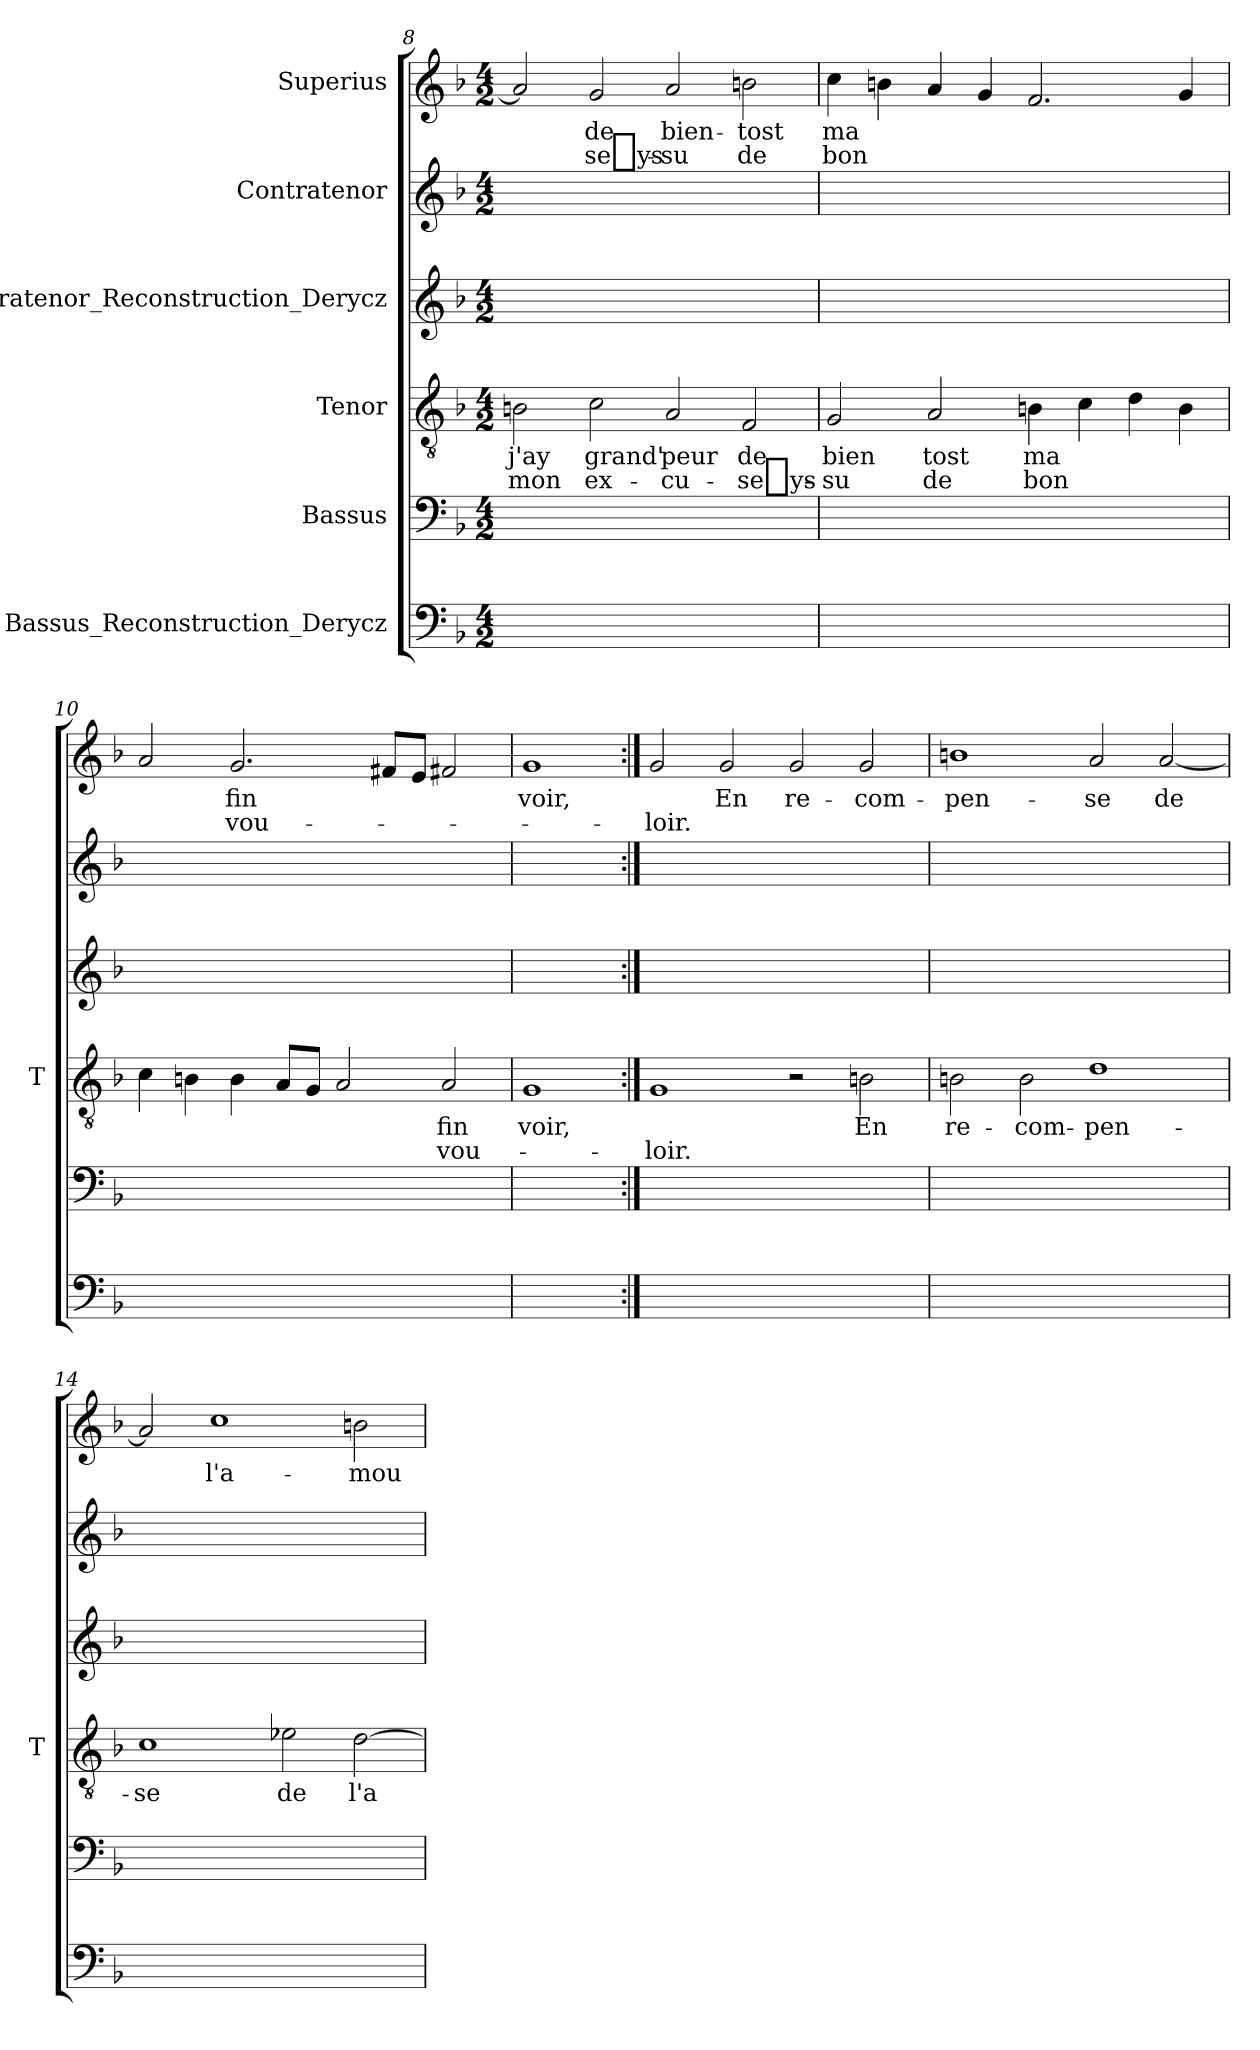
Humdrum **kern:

**kern	**kern	**kern	**text	**text	**kern	**kern	**kern	**text	**text
*part6	*part5	*part4	*part4	*part4	*part3	*part2	*part1	*part1	*part1
*staff6	*staff5	*staff4	*staff4	*staff4	*staff3	*staff2	*staff1	*staff1	*staff1
*I"Bassus_Reconstruction_Derycz	*I"Bassus	*I"Tenor	*	*	*I"Contratenor_Reconstruction_Derycz	*I"Contratenor	*I"Superius	*	*
*	*	*I'T	*	*	*	*	*	*	*
*clefF4	*clefF4	*clefGv2	*	*	*clefG2	*clefG2	*clefG2	*	*
*k[b-]	*k[b-]	*k[b-]	*	*	*k[b-]	*k[b-]	*k[b-]	*	*
*M4/2	*M4/2	*M4/2	*	*	*M4/2	*M4/2	*M4/2	*	*
=8	=8	=8	=8	=8	=8	=8	=8	=8	=8
0ryy	0ryy	2B	-j'ay	-mon	0ryy	0ryy	2a]	.	.
.	.	2c	-grand'	ex-	.	.	2g	-de	se_ys-
.	.	2A	-peur	cu-	.	.	2a	bien-	-su
.	.	2F	-de	se_ys-	.	.	2b	-tost	-de
=9	=9	=9	=9	=9	=9	=9	=9	=9	=9
0ryy	0ryy	2G	-bien	-su	0ryy	0ryy	4cc	-ma	-bon
.	.	.	.	.	.	.	4b	.	.
.	.	2A	-tost	-de	.	.	4a	.	.
.	.	.	.	.	.	.	4g	.	.
.	.	4B	-ma	-bon	.	.	2.f	.	.
.	.	4c	.	.	.	.	.	.	.
.	.	4d	.	.	.	.	.	.	.
.	.	4B	.	.	.	.	4g	.	.
=10	=10	=10	=10	=10	=10	=10	=10	=10	=10
0ryy	0ryy	4c	.	.	0ryy	0ryy	2a	.	.
.	.	4B	.	.	.	.	.	.	.
.	.	4B	.	.	.	.	2.g	-fin	vou-
.	.	8AL	.	.	.	.	.	.	.
.	.	8GJ	.	.	.	.	.	.	.
.	.	2A	.	.	.	.	.	.	.
.	.	.	.	.	.	.	8f#XL	.	.
.	.	.	.	.	.	.	8eJ	.	.
.	.	2A	-fin	vou-	.	.	2f#X	.	.
=11	=11	=11	=11	=11	=11	=11	=11	=11	=11
1ryy	1ryy	1G	-voir,	.	1ryy	1ryy	1g	-voir,	.
=12:|!	=12:|!	=12:|!	=12:|!	=12:|!	=12:|!	=12:|!	=12:|!	=12:|!	=12:|!
0ryy	0ryy	1G	.	-loir.	0ryy	0ryy	2g	.	-loir.
.	.	.	.	.	.	.	2g	-En	.
.	.	2r	.	.	.	.	2g	re-	.
.	.	2B	-En	.	.	.	2g	com-	.
=13	=13	=13	=13	=13	=13	=13	=13	=13	=13
0ryy	0ryy	2B	re-	.	0ryy	0ryy	1b	pen-	.
.	.	2B	com-	.	.	.	.	.	.
.	.	1d	pen-	.	.	.	2a	-se	.
.	.	.	.	.	.	.	[2a	-de	.
=14	=14	=14	=14	=14	=14	=14	=14	=14	=14
0ryy	0ryy	1c	-se	.	0ryy	0ryy	2a]	.	.
.	.	.	.	.	.	.	1cc	l'a-	.
.	.	2e-X	-de	.	.	.	.	.	.
.	.	[2d	l'a-	.	.	.	2b	mou-	.
=	=	=	=	=	=	=	=	=	=
*-	*-	*-	*-	*-	*-	*-	*-	*-	*-
